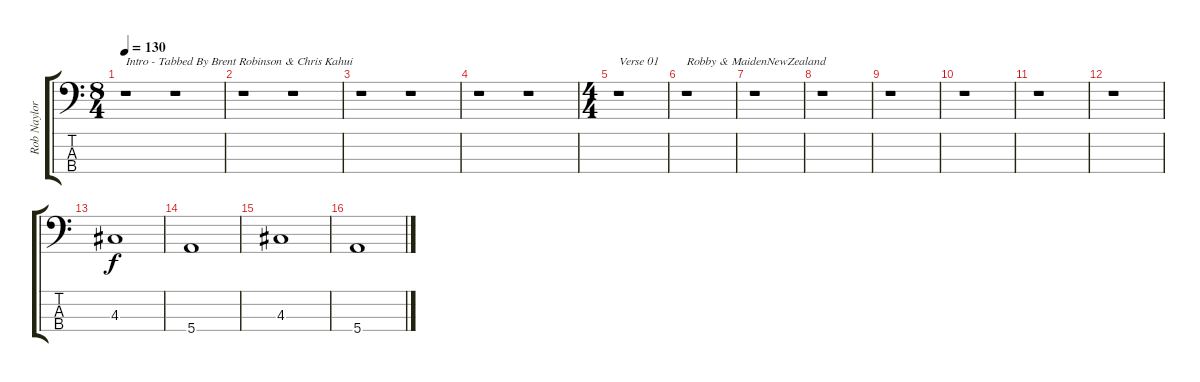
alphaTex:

\track ("Rob Naylor" "Rob Naylor") {instrument electricbasspick}
\staff {score tabs}
\tuning (G2 D2 A1 E1) {hide}
\ts (8 4)
\tempo 130
\clef f4
\ks c
r.1{txt "Intro - Tabbed By Brent Robinson & Chris Kahui" dy f instrument electricbasspick} r.1 |
r.1 r.1 |
r.1 r.1 |
r.1 r.1 |
\ts (4 4)
r.1{txt "Verse 01"} |
r.1{txt "Robby & MaidenNewZealand"} |
r.1 |
r.1 |
r.1 |
r.1 |
r.1 |
r.1 |
4.3.1 |
5.4.1 |
4.3.1 |
5.4.1
